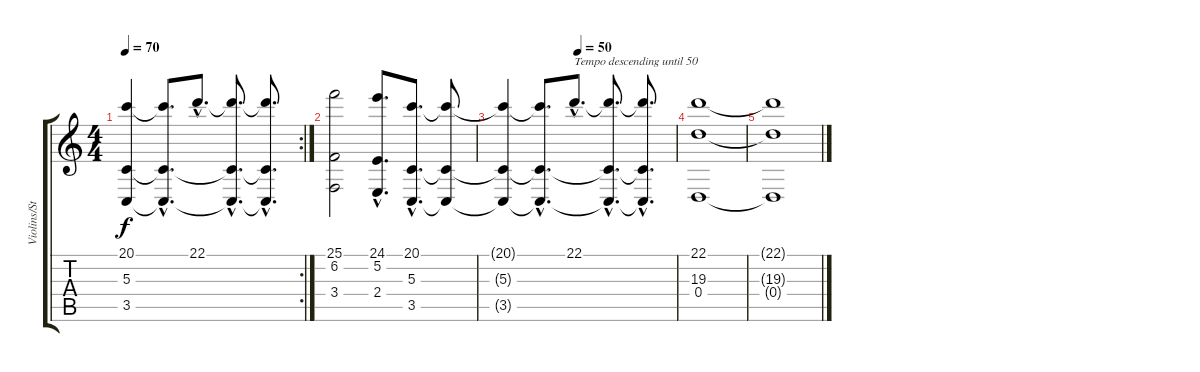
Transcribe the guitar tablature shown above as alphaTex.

\track ("Violins/Strings" "Violins/St") {instrument fiddle}
\staff {score tabs}
\tuning (E4 B3 G3 D3 A2 E2) {hide}
\rc 2
\ts (4 4)
\tempo 70
\clef g2
\ks c
(20.1{t} 5.3{t} 3.5{t}).4{dy f} (20.1{hac t} 5.3{hac t} 3.5{hac t}).8{d} 22.1{hac}.8{d} (22.1{hac t} 5.3{hac t} 3.5{hac t}).8{d} (22.1{hac t} 5.3{hac t} 3.5{hac t}).8{d} |
(25.1 6.2 3.4).2{volume 16 instrument synthstrings1} (24.1{hac} 5.2{hac} 2.4{hac}).8{d} (20.1{hac} 5.3{hac} 3.5{hac}).8{d} (20.1{t} 5.3{t} 3.5{t}).8 |
\tempo (50 0.4375)
(20.1{t} 5.3{t} 3.5{t}).4 (20.1{hac t} 5.3{hac t} 3.5{hac t}).8{d} 22.1{hac}.8{d txt "Tempo descending until 50"} (22.1{hac t} 5.3{hac t} 3.5{hac t}).8{d} (22.1{hac t} 5.3{hac t} 3.5{hac t}).8{d} |
(22.1 19.3 0.4).1{volume 0} |
(22.1{t} 19.3{t} 0.4{t}).1
